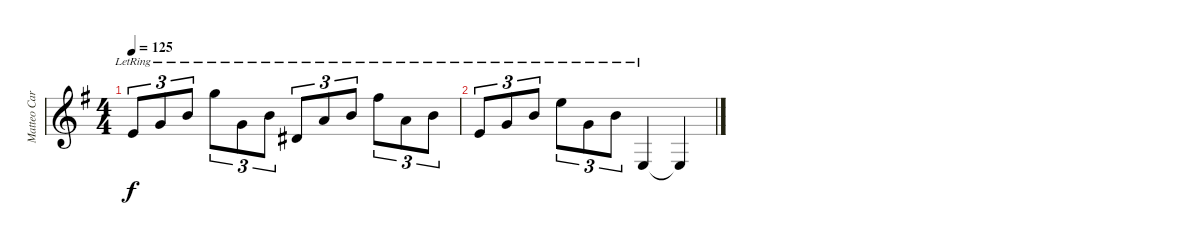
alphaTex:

\track ("Matteo Carcassi" "Matteo Car") {instrument acousticguitarnylon}
\staff {score}
\tuning (E4 B3 G3 D3 A2 E2) {hide}
\ts (4 4)
\tempo 125
\clef g2
\ks eminor
2.4{lr}.8{tu (3 2) dy f} 0.3{lr}.8{tu (3 2)} 0.2{lr}.8{tu (3 2)} 3.1{lr}.8{tu (3 2)} 0.3{lr}.8{tu (3 2)} 0.2{lr}.8{tu (3 2)} 1.4{lr}.8{tu (3 2)} 2.3{lr}.8{tu (3 2)} 0.2{lr}.8{tu (3 2)} 2.1{lr}.8{tu (3 2)} 2.3{lr}.8{tu (3 2)} 0.2{lr}.8{tu (3 2)} |
2.4{lr}.8{tu (3 2)} 0.3{lr}.8{tu (3 2)} 0.2{lr}.8{tu (3 2)} 0.1{lr}.8{tu (3 2)} 0.3{lr}.8{tu (3 2)} 0.2{lr}.8{tu (3 2)} 0.6{lr}.4 0.6{t}.4
